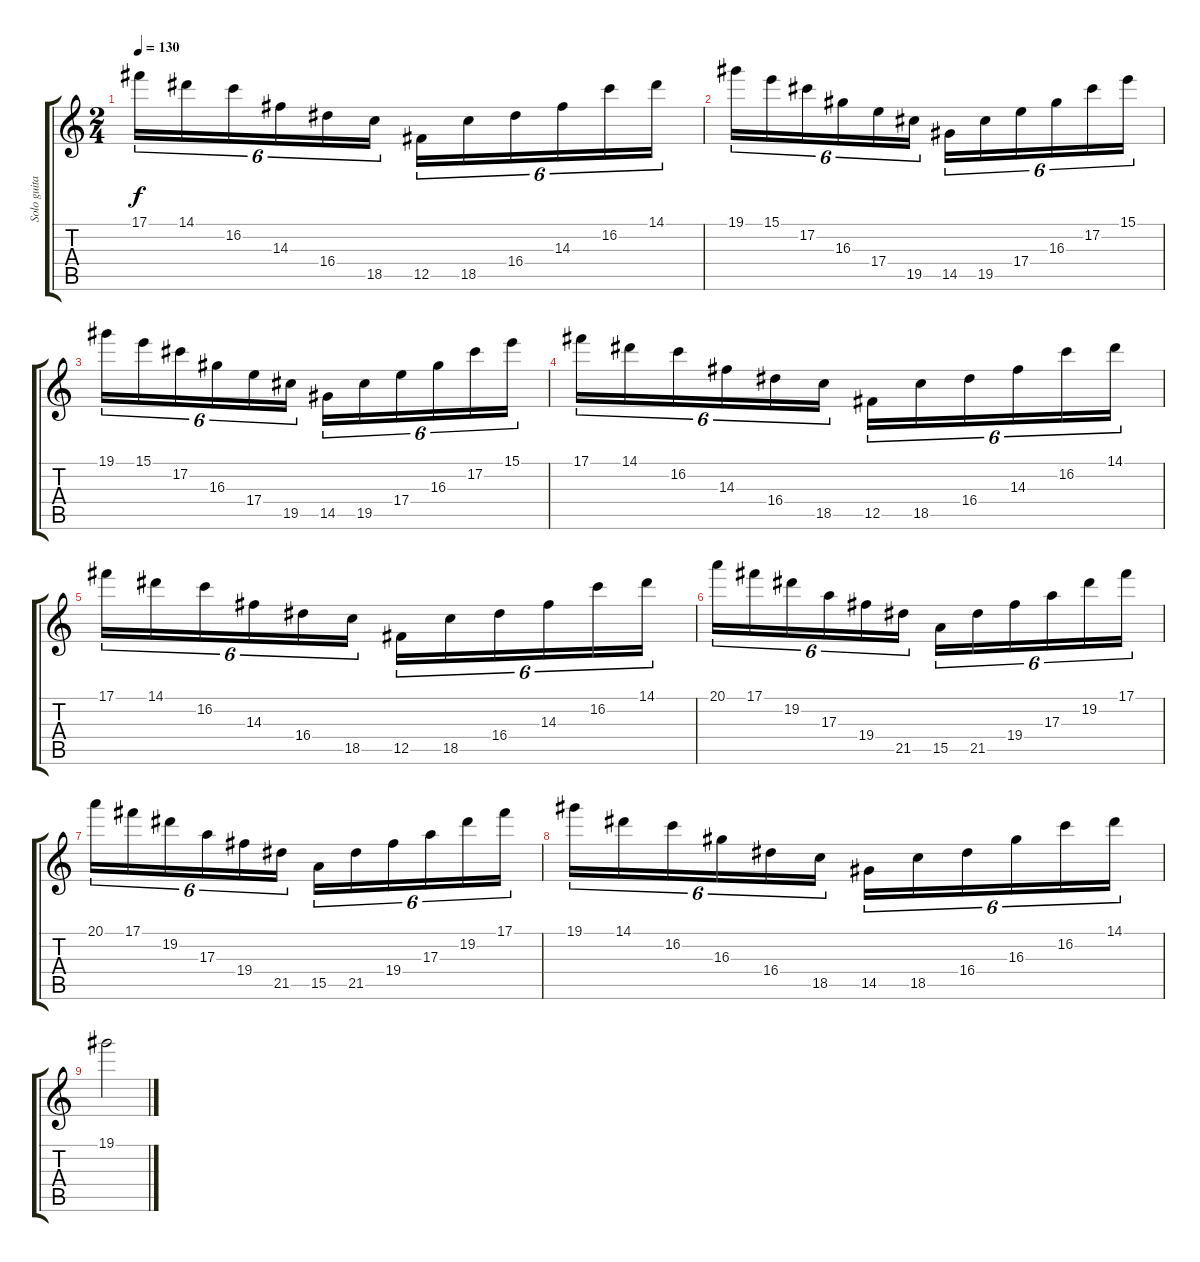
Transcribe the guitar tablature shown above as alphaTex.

\track ("Solo guitar 1" "Solo guita") {instrument overdrivenguitar}
\staff {score tabs}
\tuning (Db4 Ab3 E3 B2 Gb2 Db2) {hide}
\ts (2 4)
\tempo 130
\clef g2
\ks c
17.1.16{tu (6 4) dy f} 14.1.16{tu (6 4)} 16.2.16{tu (6 4)} 14.3.16{tu (6 4)} 16.4.16{tu (6 4)} 18.5.16{tu (6 4)} 12.5.16{tu (6 4)} 18.5.16{tu (6 4)} 16.4.16{tu (6 4)} 14.3.16{tu (6 4)} 16.2.16{tu (6 4)} 14.1.16{tu (6 4)} |
19.1.16{tu (6 4)} 15.1.16{tu (6 4)} 17.2.16{tu (6 4)} 16.3.16{tu (6 4)} 17.4.16{tu (6 4)} 19.5.16{tu (6 4)} 14.5.16{tu (6 4)} 19.5.16{tu (6 4)} 17.4.16{tu (6 4)} 16.3.16{tu (6 4)} 17.2.16{tu (6 4)} 15.1.16{tu (6 4)} |
19.1.16{tu (6 4)} 15.1.16{tu (6 4)} 17.2.16{tu (6 4)} 16.3.16{tu (6 4)} 17.4.16{tu (6 4)} 19.5.16{tu (6 4)} 14.5.16{tu (6 4)} 19.5.16{tu (6 4)} 17.4.16{tu (6 4)} 16.3.16{tu (6 4)} 17.2.16{tu (6 4)} 15.1.16{tu (6 4)} |
17.1.16{tu (6 4)} 14.1.16{tu (6 4)} 16.2.16{tu (6 4)} 14.3.16{tu (6 4)} 16.4.16{tu (6 4)} 18.5.16{tu (6 4)} 12.5.16{tu (6 4)} 18.5.16{tu (6 4)} 16.4.16{tu (6 4)} 14.3.16{tu (6 4)} 16.2.16{tu (6 4)} 14.1.16{tu (6 4)} |
17.1.16{tu (6 4)} 14.1.16{tu (6 4)} 16.2.16{tu (6 4)} 14.3.16{tu (6 4)} 16.4.16{tu (6 4)} 18.5.16{tu (6 4)} 12.5.16{tu (6 4)} 18.5.16{tu (6 4)} 16.4.16{tu (6 4)} 14.3.16{tu (6 4)} 16.2.16{tu (6 4)} 14.1.16{tu (6 4)} |
20.1.16{tu (6 4)} 17.1.16{tu (6 4)} 19.2.16{tu (6 4)} 17.3.16{tu (6 4)} 19.4.16{tu (6 4)} 21.5.16{tu (6 4)} 15.5.16{tu (6 4)} 21.5.16{tu (6 4)} 19.4.16{tu (6 4)} 17.3.16{tu (6 4)} 19.2.16{tu (6 4)} 17.1.16{tu (6 4)} |
20.1.16{tu (6 4)} 17.1.16{tu (6 4)} 19.2.16{tu (6 4)} 17.3.16{tu (6 4)} 19.4.16{tu (6 4)} 21.5.16{tu (6 4)} 15.5.16{tu (6 4)} 21.5.16{tu (6 4)} 19.4.16{tu (6 4)} 17.3.16{tu (6 4)} 19.2.16{tu (6 4)} 17.1.16{tu (6 4)} |
19.1.16{tu (6 4)} 14.1.16{tu (6 4)} 16.2.16{tu (6 4)} 16.3.16{tu (6 4)} 16.4.16{tu (6 4)} 18.5.16{tu (6 4)} 14.5.16{tu (6 4)} 18.5.16{tu (6 4)} 16.4.16{tu (6 4)} 16.3.16{tu (6 4)} 16.2.16{tu (6 4)} 14.1.16{tu (6 4)} |
19.1.2
